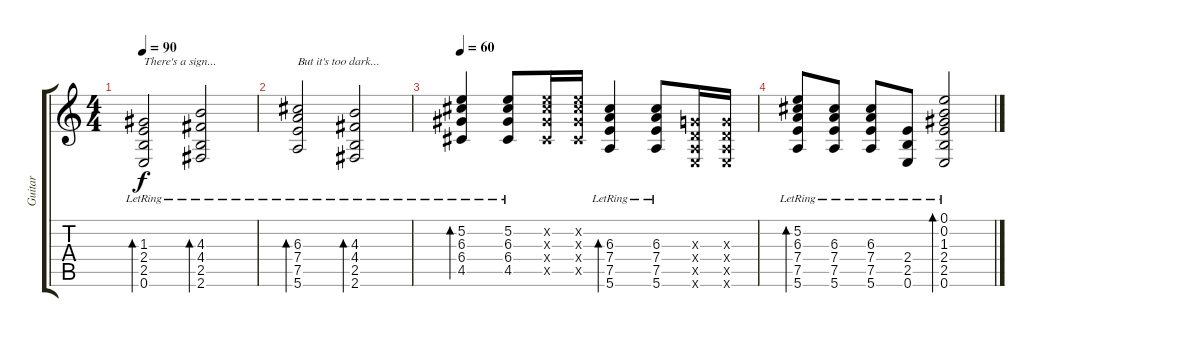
\track ("Guitar" "Guitar") {instrument acousticguitarsteel}
\staff {score tabs}
\tuning (E4 B3 G3 D3 A2 E2) {hide}
\ts (4 4)
\tempo 90
\clef g2
\ks c
(1.3{lr} 2.4{lr} 2.5{lr} 0.6{lr}).2{bd 120 txt "There's a sign..." dy f} (4.3{lr} 4.4{lr} 2.5{lr} 2.6{lr}).2{bd 120} |
(6.3{lr} 7.4{lr} 7.5{lr} 5.6{lr}).2{bd 120 txt "But it's too dark..."} (4.3{lr} 4.4{lr} 2.5{lr} 2.6{lr}).2{bd 120} |
\tempo 60
(5.2{lr} 6.3{lr} 6.4{lr} 4.5{lr}).4{bd 120} (5.2{lr} 6.3{lr} 6.4{lr} 4.5{lr}).8 (5.2{x} 6.3{x} 6.4{x} 4.5{x}).16 (5.2{x} 6.3{x} 6.4{x} 4.5{x}).16 (6.3{lr} 7.4{lr} 7.5{lr} 5.6{lr}).4{bd 120} (6.3{lr} 7.4{lr} 7.5{lr} 5.6{lr}).8 (0.3{x} 0.4{x} 0.5{x} 0.6{x}).16 (0.3{x} 0.4{x} 0.5{x} 0.6{x}).16 |
(5.2{lr} 6.3{lr} 7.4{lr} 7.5{lr} 5.6{lr}).8{bd 120} (6.3{lr} 7.4{lr} 7.5{lr} 5.6{lr}).8 (6.3{lr} 7.4{lr} 7.5{lr} 5.6{lr}).8 (2.4{lr} 2.5{lr} 0.6{lr}).8 (0.1{lr} 0.2{lr} 1.3{lr} 2.4{lr} 2.5{lr} 0.6{lr}).2{bd 240}
